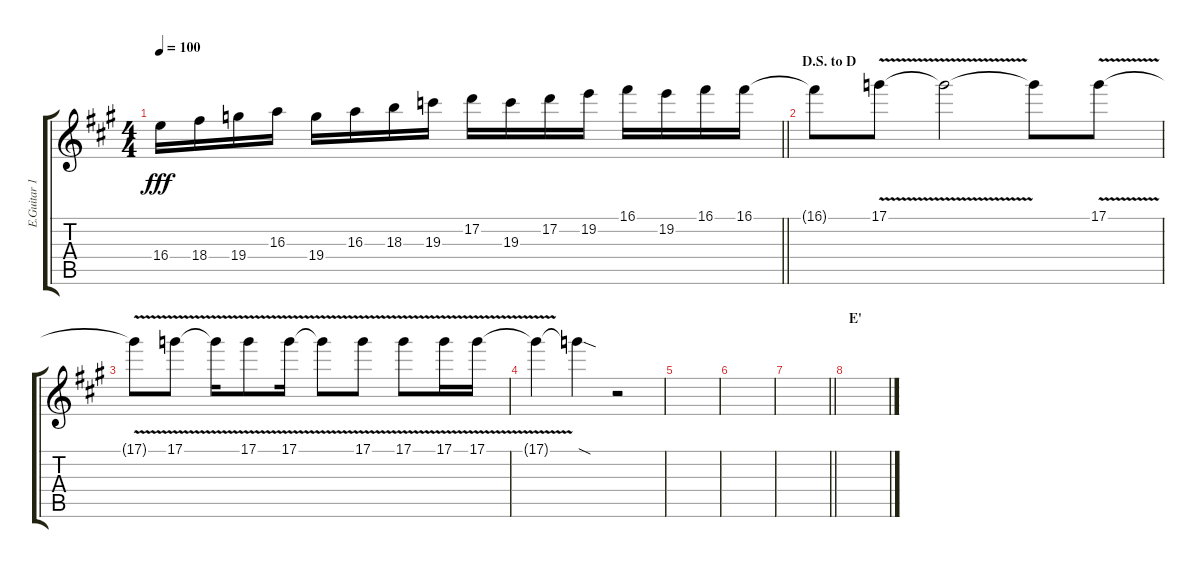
\track ("E.Guitar 1 Aoi" "E.Guitar 1") {instrument distortionguitar}
\staff {score tabs}
\tuning (D4 A3 F3 C3 G2 D2) {hide}
\ts (4 4)
\tempo 100
\clef g2
\barLineRight lightlight
\ks a
16.4.16{dy fff} 18.4.16 19.4.16 16.3.16 19.4.16 16.3.16 18.3.16 19.3.16 17.2.16 19.3.16 17.2.16 19.2.16 16.1.16 19.2.16 16.1.16 16.1.16 |
\section ("" "D.S. to D")
16.1{t}.8 17.1{v}.8{volume 8} 17.1{t}.2 17.1{t}.8 17.1{v}.8 |
17.1{t}.8 17.1{v}.8 17.1{t}.16 17.1{v}.8 17.1{v}.16 17.1{t}.8 17.1{v}.8 17.1{v}.8 17.1{v}.16 17.1{v}.16 |
17.1{t}.4 17.1{sod t}.4 r.2 |
|
|
\barLineRight lightlight
|
\section ("" "E'")
